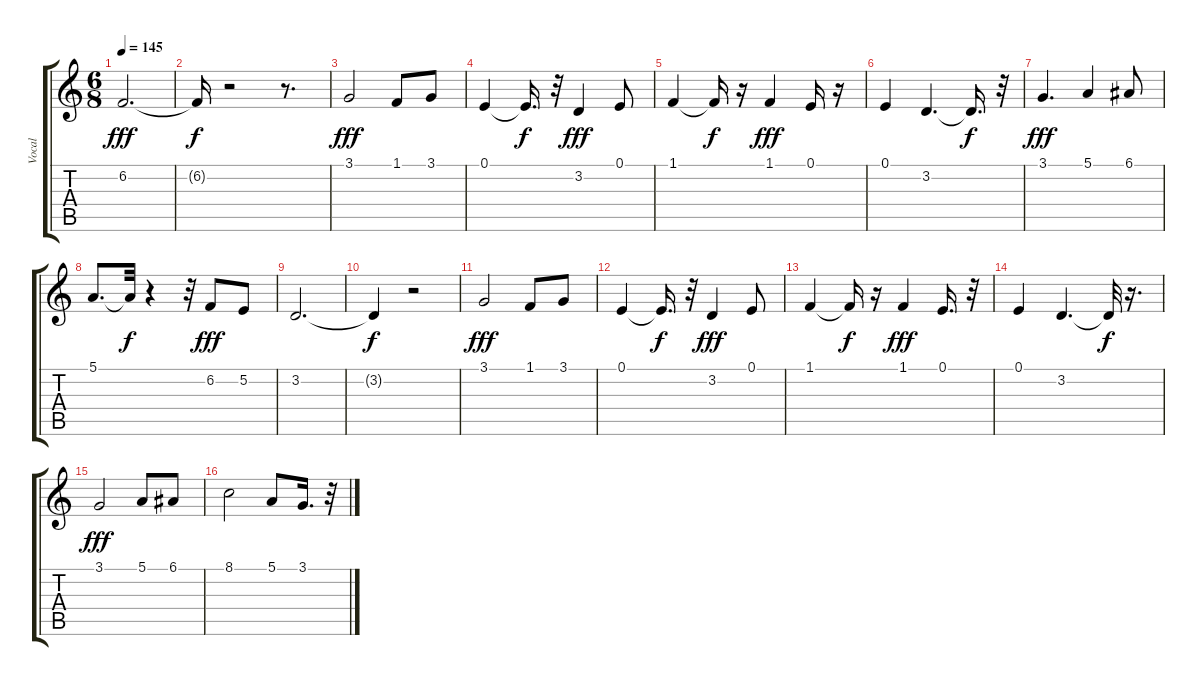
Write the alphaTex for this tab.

\track ("Vocal" "Vocal") {instrument fx5brightness}
\staff {score tabs}
\tuning (E4 B3 G3 D3 A2 E2) {hide}
\ts (6 8)
\tempo 145
\clef g2
\ks c
6.2.2{d dy fff} |
6.2{t}.16{dy f} r.2 r.8{d} |
3.1.2{dy fff} 1.1.8 3.1.8 |
0.1.4 0.1{t}.16{d dy f} r.32 3.2.4{dy fff} 0.1.8 |
1.1.4 1.1{t}.16{dy f} r.16 1.1.4{dy fff} 0.1.16 r.16 |
0.1.4 3.2.4{d} 3.2{t}.16{d dy f} r.32 |
3.1.4{d dy fff} 5.1.4 6.1.8 |
5.1.8{d} 5.1{t}.32{dy f} r.4 r.32 6.2.8{dy fff} 5.2.8 |
3.2.2{d} |
3.2{t}.4{dy f} r.2 |
3.1.2{dy fff} 1.1.8 3.1.8 |
0.1.4 0.1{t}.16{d dy f} r.32 3.2.4{dy fff} 0.1.8 |
1.1.4 1.1{t}.16{dy f} r.16 1.1.4{dy fff} 0.1.16{d} r.32 |
0.1.4 3.2.4{d} 3.2{t}.32{dy f} r.16{d} |
3.1.2{dy fff} 5.1.8 6.1.8 |
8.1.2 5.1.8 3.1.16{d} r.32
